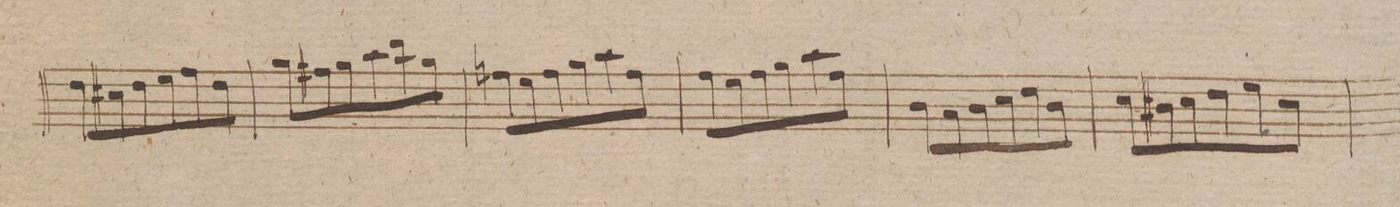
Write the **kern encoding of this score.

**kern	**dynam
*I"Viola.	*
*clefC3	*
*k[f#]	*
*M3/4	*
8e\L	.
8d#X\	.
8e\	.
8f#\	.
8g\	.
8e\J	.
=29	=29
8a\L	.
8g#X\	.
8a\	.
8b\	.
8cc\	.
8a\J	.
=30	=30
8gn\L	.
8f#\	.
8g\	.
8a\	.
8b\	.
8a\J	.
=31	=31
8g\L	.
8f#\	.
8g\	.
8a\	.
8b\	.
8g\J	.
=32	=32
8c\L	.
8B/	.
8c\	.
8d\	.
8e\	.
8c\J	.
=33	=33
8d\L	.
8c#X\	.
8d\	.
8e\	.
8f#\	.
8d\J	.
=34	=34
*-	*-
